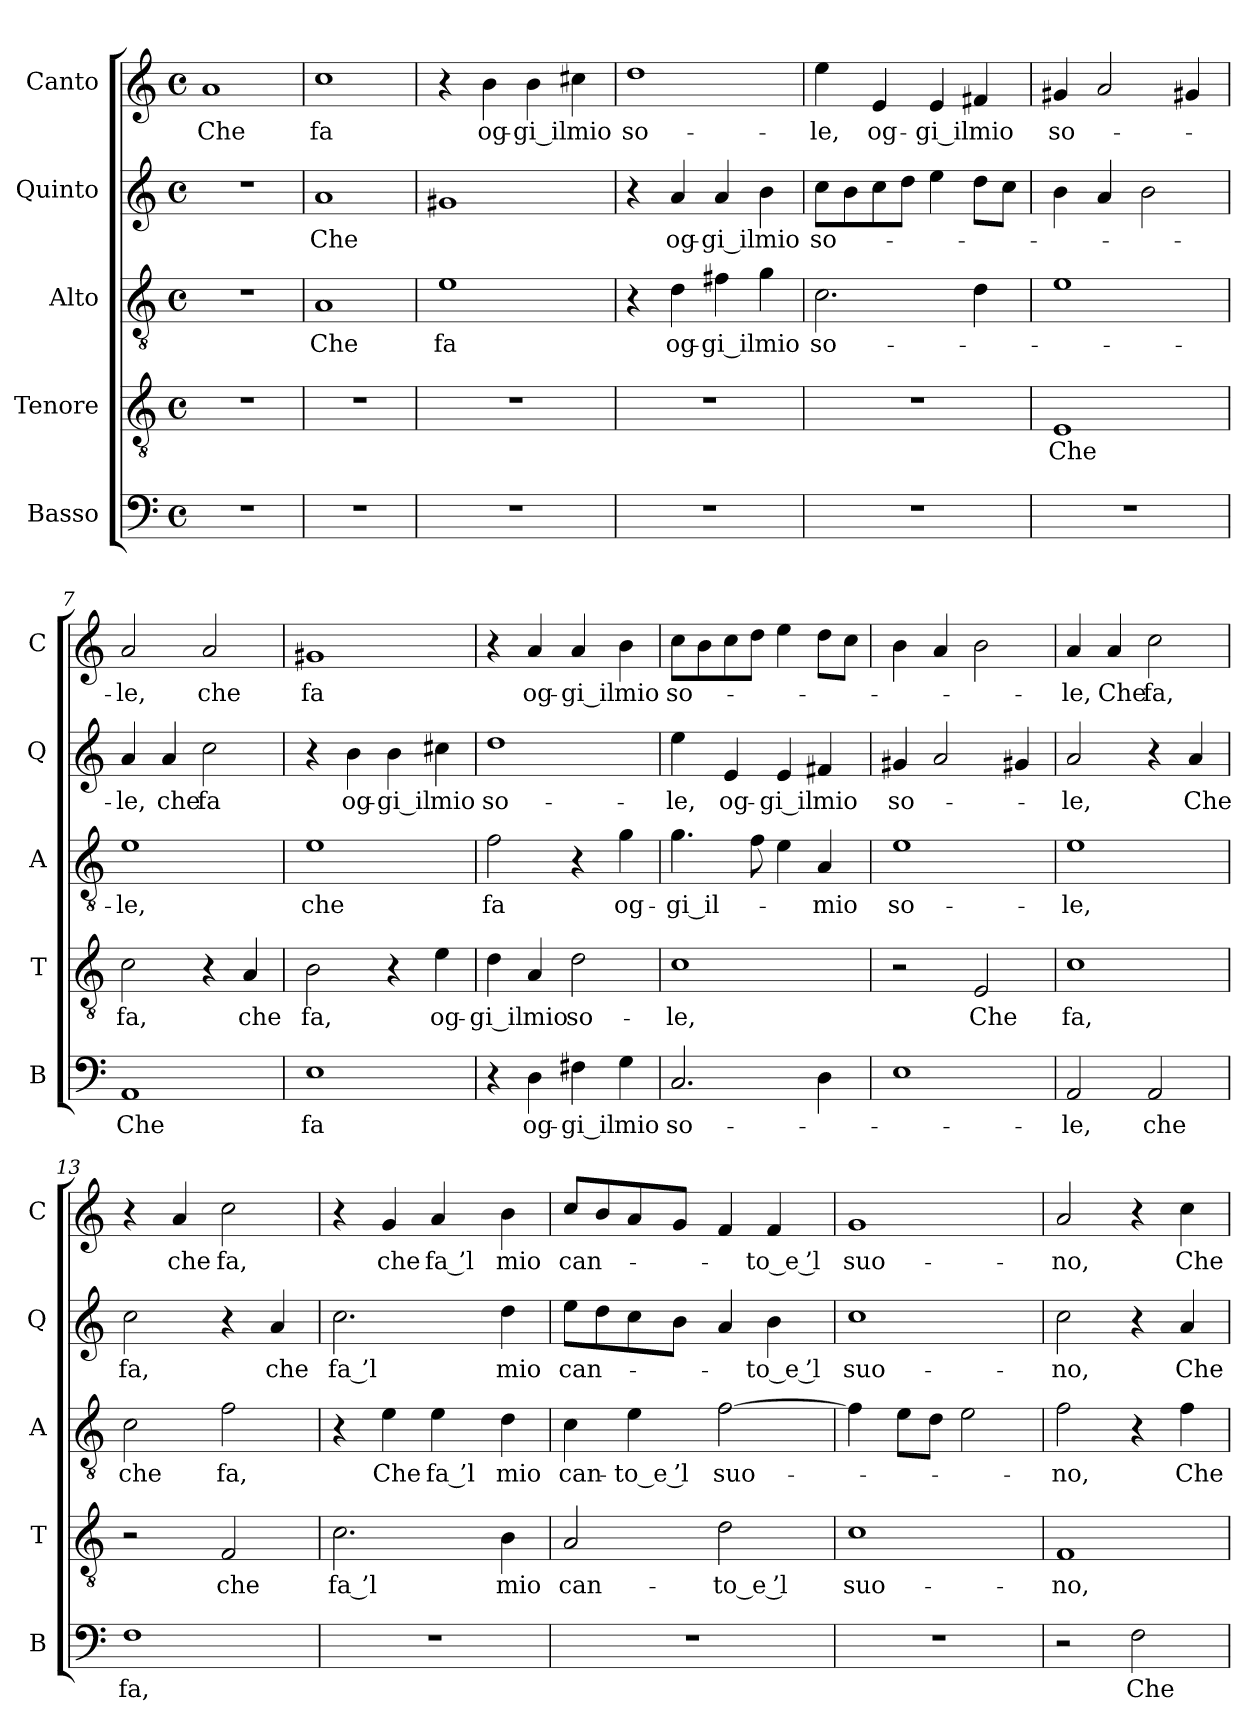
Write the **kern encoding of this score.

**kern	**text	**kern	**text	**kern	**text	**kern	**text	**kern	**text
*part5	*part5	*part4	*part4	*part3	*part3	*part2	*part2	*part1	*part1
*staff5	*staff5	*staff4	*staff4	*staff3	*staff3	*staff2	*staff2	*staff1	*staff1
*I"Basso	*	*I"Tenore	*	*I"Alto	*	*I"Quinto	*	*I"Canto	*
*I'B	*	*I'T	*	*I'A	*	*I'Q	*	*I'C	*
*clefF4	*	*clefGv2	*	*clefGv2	*	*clefG2	*	*clefG2	*
*k[]	*	*k[]	*	*k[]	*	*k[]	*	*k[]	*
*C:	*	*C:	*	*C:	*	*C:	*	*C:	*
*M4/4	*	*M4/4	*	*M4/4	*	*M4/4	*	*M4/4	*
*met(c)	*	*met(c)	*	*met(c)	*	*met(c)	*	*met(c)	*
=1	=1	=1	=1	=1	=1	=1	=1	=1	=1
1r	.	1r	.	1r	.	1r	.	1a	-Che
=2	=2	=2	=2	=2	=2	=2	=2	=2	=2
1r	.	1r	.	1A	-Che	1a	-Che	1cc	-fa
=3	=3	=3	=3	=3	=3	=3	=3	=3	=3
1r	.	1r	.	1e	-fa	1g#X	-	4r	.
.	.	.	.	.	.	.	.	4b	og-
.	.	.	.	.	.	.	.	4b	-gi_il
.	.	.	.	.	.	.	.	4cc#X	-mio
=4	=4	=4	=4	=4	=4	=4	=4	=4	=4
1r	.	1r	.	4r	.	4r	.	1dd	so-
.	.	.	.	4d	og-	4a	og-	.	.
.	.	.	.	4f#X	-gi_il	4a	-gi_il	.	.
.	.	.	.	4g	-mio	4b	-mio	.	.
=5	=5	=5	=5	=5	=5	=5	=5	=5	=5
1r	.	1r	.	2.c	so-	8ccL	so-	4ee	-le,
.	.	.	.	.	.	8b	.	.	.
.	.	.	.	.	.	8cc	.	4e	og-
.	.	.	.	.	.	8ddJ	.	.	.
.	.	.	.	.	.	4ee	.	4e	-gi_il
.	.	.	.	4d	.	8ddL	.	4f#X	-mio
.	.	.	.	.	.	8ccJ	.	.	.
=6	=6	=6	=6	=6	=6	=6	=6	=6	=6
1r	.	1E	-Che	1e	.	4b	.	4g#X	so-
.	.	.	.	.	.	4a	.	2a	.
.	.	.	.	.	.	2b	.	.	.
.	.	.	.	.	.	.	.	4g#X	.
=7	=7	=7	=7	=7	=7	=7	=7	=7	=7
1AA	-Che	2c	-fa,	1e	-le,	4a	-le,	2a	-le,
.	.	.	.	.	.	4a	-che	.	.
.	.	4r	.	.	.	2cc	-fa	2a	-che
.	.	4A	-che	.	.	.	.	.	.
!!LO:LB:g=z
=8	=8	=8	=8	=8	=8	=8	=8	=8	=8
1E	-fa	2B	-fa,	1e	-che	4r	.	1g#X	-fa
.	.	.	.	.	.	4b	og-	.	.
.	.	4r	.	.	.	4b	-gi_il	.	.
.	.	4e	og-	.	.	4cc#X	-mio	.	.
=9	=9	=9	=9	=9	=9	=9	=9	=9	=9
4r	.	4d	-gi_il	2f	-fa	1dd	so-	4r	.
4D	og-	4A	-mio	.	.	.	.	4a	og-
4F#X	-gi_il	2d	so-	4r	.	.	.	4a	-gi_il
4G	-mio	.	.	4g	og-	.	.	4b	-mio
=10	=10	=10	=10	=10	=10	=10	=10	=10	=10
2.C	so-	1c	-le,	4.g	gi_il-	4ee	-le,	8ccL	so-
.	.	.	.	.	.	.	.	8b	.
.	.	.	.	.	.	4e	og-	8cc	.
.	.	.	.	8f	.	.	.	8ddJ	.
.	.	.	.	4e	.	4e	-gi_il	4ee	.
4D	.	.	.	4A	-mio	4f#X	-mio	8ddL	.
.	.	.	.	.	.	.	.	8ccJ	.
=11	=11	=11	=11	=11	=11	=11	=11	=11	=11
1E	.	2r	.	1e	so-	4g#X	so-	4b	.
.	.	.	.	.	.	2a	.	4a	.
.	.	2E	-Che	.	.	.	.	2b	.
.	.	.	.	.	.	4g#X	.	.	.
=12	=12	=12	=12	=12	=12	=12	=12	=12	=12
2AA	-le,	1c	-fa,	1e	-le,	2a	-le,	4a	-le,
.	.	.	.	.	.	.	.	4a	-Che
2AA	-che	.	.	.	.	4r	.	2cc	-fa,
.	.	.	.	.	.	4a	-Che	.	.
=13	=13	=13	=13	=13	=13	=13	=13	=13	=13
1F	-fa,	2r	.	2c	-che	2cc	-fa,	4r	.
.	.	.	.	.	.	.	.	4a	-che
.	.	2F	-che	2f	-fa,	4r	.	2cc	-fa,
.	.	.	.	.	.	4a	-che	.	.
=14	=14	=14	=14	=14	=14	=14	=14	=14	=14
1r	.	2.c	-fa ’l	4r	.	2.cc	-fa ’l	4r	.
.	.	.	.	4e	-Che	.	.	4g	-che
.	.	.	.	4e	-fa ’l	.	.	4a	-fa ’l
.	.	4B	-mio	4d	-mio	4dd	-mio	4b	-mio
!!LO:PB:g=z
=15	=15	=15	=15	=15	=15	=15	=15	=15	=15
1r	.	2A	can-	4c	can-	8eeL	can-	8ccL	can-
.	.	.	.	.	.	8dd	.	8b	.
.	.	.	.	4e	-to_e ’l	8cc	.	8a	.
.	.	.	.	.	.	8bJ	.	8gJ	.
.	.	2d	-to_e ’l	[2f	suo-	4a	.	4f	.
.	.	.	.	.	.	4b	-to_e ’l	4f	-to_e ’l
=16	=16	=16	=16	=16	=16	=16	=16	=16	=16
1r	.	1c	suo-	4f]	.	1cc	suo-	1g	suo-
.	.	.	.	8eL	.	.	.	.	.
.	.	.	.	8dJ	.	.	.	.	.
.	.	.	.	2e	.	.	.	.	.
=17	=17	=17	=17	=17	=17	=17	=17	=17	=17
2r	.	1F	-no,	2f	-no,	2cc	-no,	2a	-no,
2F	-Che	.	.	4r	.	4r	.	4r	.
.	.	.	.	4f	-Che	4a	-Che	4cc	-Che
=	=	=	=	=	=	=	=	=	=
*-	*-	*-	*-	*-	*-	*-	*-	*-	*-
